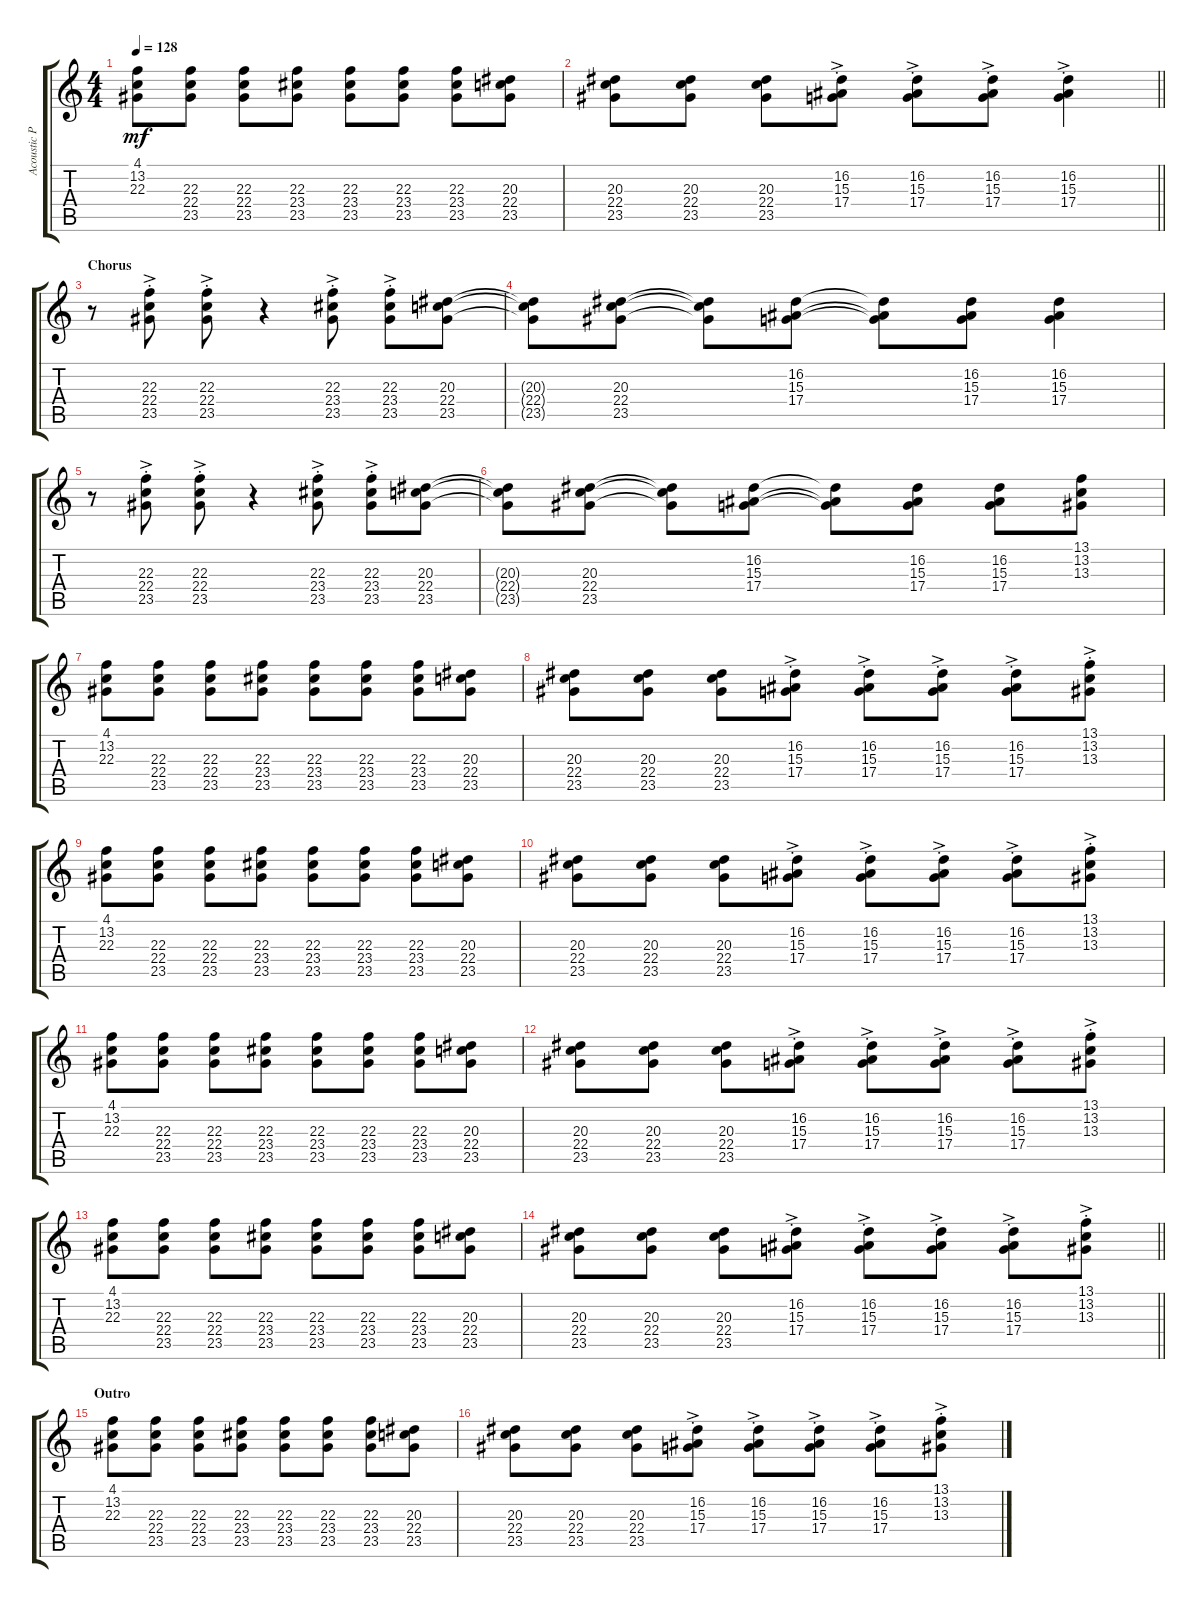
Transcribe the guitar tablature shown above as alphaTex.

\track ("Acoustic Piano" "Acoustic P") {instrument acousticgrandpiano}
\staff {score tabs}
\tuning (E4 B3 G3 D3 A2 E2) {hide}
\ts (4 4)
\tempo 128
\clef g2
\ks c
(4.1 13.2 22.3).8{dy mf} (22.3 22.4 23.5).8 (22.3 22.4 23.5).8 (22.3 23.4 23.5).8 (22.3 23.4 23.5).8 (22.3 23.4 23.5).8 (22.3 23.4 23.5).8 (20.3 22.4 23.5).8 |
\barLineRight lightlight
(20.3 22.4 23.5).8 (20.3 22.4 23.5).8 (20.3 22.4 23.5).8 (16.2{ac st} 15.3{ac st} 17.4).8 (16.2{ac st} 15.3{ac st} 17.4).8 (16.2{ac st} 15.3{ac st} 17.4).8 (16.2{ac st} 15.3{ac st} 17.4).4 |
\section ("" "Chorus")
r.8 (22.3{ac st} 22.4 23.5).8 (22.3{ac st} 22.4 23.5).8 r.4 (22.3{ac st} 23.4 23.5).8 (22.3{ac st} 23.4 23.5).8 (20.3 22.4 23.5).8 |
(20.3{t} 22.4{t} 23.5{t}).8 (20.3 22.4 23.5).8 (20.3{t} 22.4{t} 23.5{t}).8 (16.2 15.3 17.4).8 (16.2{t} 15.3{t} 17.4{t}).8 (16.2 15.3 17.4).8 (16.2 15.3 17.4).4 |
r.8 (22.3{ac st} 22.4 23.5).8 (22.3{ac st} 22.4 23.5).8 r.4 (22.3{ac st} 23.4 23.5).8 (22.3{ac st} 23.4 23.5).8 (20.3 22.4 23.5).8 |
(20.3{t} 22.4{t} 23.5{t}).8 (20.3 22.4 23.5).8 (20.3{t} 22.4{t} 23.5{t}).8 (16.2 15.3 17.4).8 (16.2{t} 15.3{t} 17.4{t}).8 (16.2 15.3 17.4).8 (16.2 15.3 17.4).8 (13.1 13.2 13.3).8 |
(4.1 13.2 22.3).8 (22.3 22.4 23.5).8 (22.3 22.4 23.5).8 (22.3 23.4 23.5).8 (22.3 23.4 23.5).8 (22.3 23.4 23.5).8 (22.3 23.4 23.5).8 (20.3 22.4 23.5).8 |
(20.3 22.4 23.5).8 (20.3 22.4 23.5).8 (20.3 22.4 23.5).8 (16.2{ac st} 15.3{ac st} 17.4).8 (16.2{ac st} 15.3{ac st} 17.4).8 (16.2{ac st} 15.3{ac st} 17.4).8 (16.2{ac st} 15.3{ac st} 17.4).8 (13.1{ac st} 13.2{ac st} 13.3{ac st}).8 |
(4.1 13.2 22.3).8 (22.3 22.4 23.5).8 (22.3 22.4 23.5).8 (22.3 23.4 23.5).8 (22.3 23.4 23.5).8 (22.3 23.4 23.5).8 (22.3 23.4 23.5).8 (20.3 22.4 23.5).8 |
(20.3 22.4 23.5).8 (20.3 22.4 23.5).8 (20.3 22.4 23.5).8 (16.2{ac st} 15.3{ac st} 17.4).8 (16.2{ac st} 15.3{ac st} 17.4).8 (16.2{ac st} 15.3{ac st} 17.4).8 (16.2{ac st} 15.3{ac st} 17.4).8 (13.1{ac st} 13.2{ac st} 13.3{ac st}).8 |
(4.1 13.2 22.3).8 (22.3 22.4 23.5).8 (22.3 22.4 23.5).8 (22.3 23.4 23.5).8 (22.3 23.4 23.5).8 (22.3 23.4 23.5).8 (22.3 23.4 23.5).8 (20.3 22.4 23.5).8 |
(20.3 22.4 23.5).8 (20.3 22.4 23.5).8 (20.3 22.4 23.5).8 (16.2{ac st} 15.3{ac st} 17.4).8 (16.2{ac st} 15.3{ac st} 17.4).8 (16.2{ac st} 15.3{ac st} 17.4).8 (16.2{ac st} 15.3{ac st} 17.4).8 (13.1{ac st} 13.2{ac st} 13.3{ac st}).8 |
(4.1 13.2 22.3).8 (22.3 22.4 23.5).8 (22.3 22.4 23.5).8 (22.3 23.4 23.5).8 (22.3 23.4 23.5).8 (22.3 23.4 23.5).8 (22.3 23.4 23.5).8 (20.3 22.4 23.5).8 |
\barLineRight lightlight
(20.3 22.4 23.5).8 (20.3 22.4 23.5).8 (20.3 22.4 23.5).8 (16.2{ac st} 15.3{ac st} 17.4).8 (16.2{ac st} 15.3{ac st} 17.4).8 (16.2{ac st} 15.3{ac st} 17.4).8 (16.2{ac st} 15.3{ac st} 17.4).8 (13.1{ac st} 13.2{ac st} 13.3{ac st}).8 |
\section ("" "Outro")
(4.1 13.2 22.3).8 (22.3 22.4 23.5).8 (22.3 22.4 23.5).8 (22.3 23.4 23.5).8 (22.3 23.4 23.5).8 (22.3 23.4 23.5).8 (22.3 23.4 23.5).8 (20.3 22.4 23.5).8 |
(20.3 22.4 23.5).8 (20.3 22.4 23.5).8 (20.3 22.4 23.5).8 (16.2{ac st} 15.3{ac st} 17.4).8 (16.2{ac st} 15.3{ac st} 17.4).8 (16.2{ac st} 15.3{ac st} 17.4).8 (16.2{ac st} 15.3{ac st} 17.4).8 (13.1{ac st} 13.2{ac st} 13.3{ac st}).8
